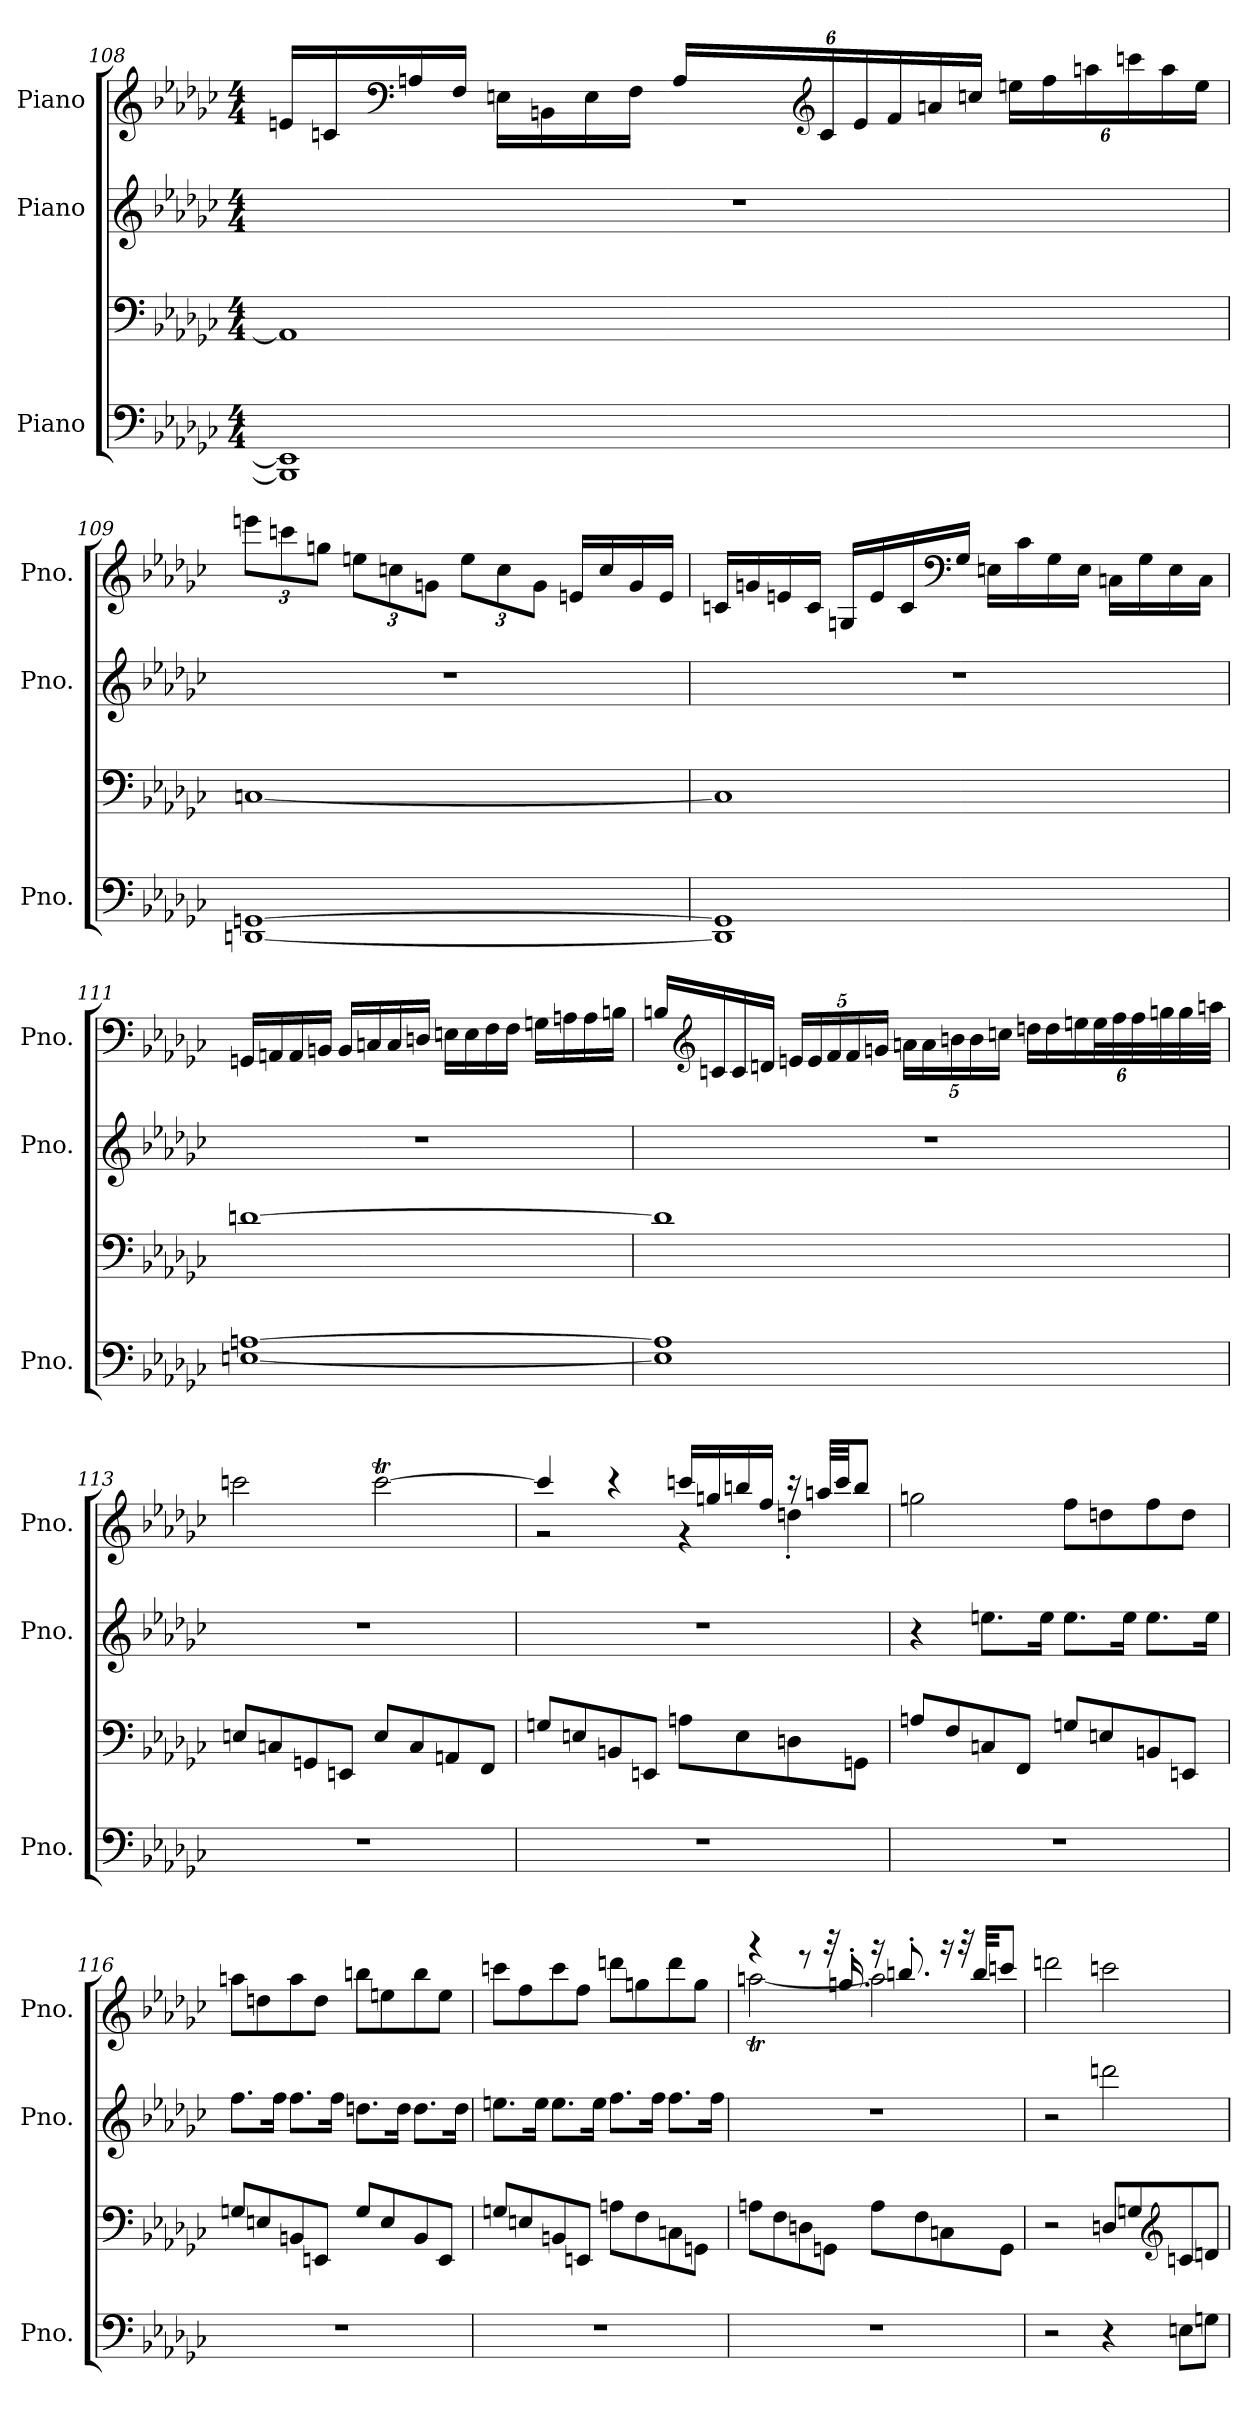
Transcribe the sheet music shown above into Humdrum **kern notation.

**kern	**kern	**kern	**kern
*part3	*part3	*part2	*part1
*staff4	*staff3	*staff2	*staff1
*I"Piano	*	*I"Piano	*I"Piano
*I'Pno.	*	*I'Pno.	*I'Pno.
!!LO:PB:g=z
*clefF4	*clefF4	*clefG2	*clefG2
*k[b-e-a-d-g-c-]	*k[b-e-a-d-g-c-]	*k[b-e-a-d-g-c-]	*k[b-e-a-d-g-c-]
*M4/4	*M4/4	*M4/4	*M4/4
=108	=108	=108	=108
1BBB] 1EE]	1AA]	1r	16en/LL
.	.	.	16cn/
*	*	*	*clefF4
.	.	.	16An/
.	.	.	16F/JJ
.	.	.	16En\LL
.	.	.	16BBn\
.	.	.	16E\
.	.	.	16F\JJ
*	*	*	*Xbrackettup
.	.	.	24A/LL
*	*	*	*clefG2
.	.	.	24c/
.	.	.	24e/
.	.	.	24f/
.	.	.	24an/
.	.	.	24ccn/JJ
.	.	.	24een\LL
.	.	.	24ff\
.	.	.	24aan\
.	.	.	24cccn\
.	.	.	24aa\
.	.	.	24ee\JJ
!!LO:LB:g=z
=109	=109	=109	=109
[1DDn [1GGn	[1Cn	1r	12eeen\L
.	.	.	12cccn\
.	.	.	12ggn\J
.	.	.	12een\L
.	.	.	12ccn\
.	.	.	12gn\J
.	.	.	12ee\L
.	.	.	12cc\
.	.	.	12g\J
.	.	.	16en/LL
.	.	.	16cc/
.	.	.	16g/
.	.	.	16e/JJ
=110	=110	=110	=110
1DD] 1GG]	1C]	1r	16cn/LL
.	.	.	16gn/
.	.	.	16en/
.	.	.	16c/JJ
.	.	.	16Gn/LL
.	.	.	16e/
.	.	.	16c/
*	*	*	*clefF4
.	.	.	16G/JJ
.	.	.	16En\LL
.	.	.	16c\
.	.	.	16G\
.	.	.	16E\JJ
.	.	.	16Cn\LL
.	.	.	16G\
.	.	.	16E\
.	.	.	16C\JJ
!!LO:LB:g=z
=111	=111	=111	=111
[1En [1An	[1dn	1r	16GGn/LL
.	.	.	16AAn/
.	.	.	16AA/
.	.	.	16BBn/JJ
.	.	.	16BB/LL
.	.	.	16Cn/
.	.	.	16C/
.	.	.	16Dn/JJ
.	.	.	16En\LL
.	.	.	16E\
.	.	.	16F\
.	.	.	16F\JJ
.	.	.	16Gn\LL
.	.	.	16An\
.	.	.	16A\
.	.	.	16Bn\JJ
!!LO:PB:g=z
=112	=112	=112	=112
1E] 1A]	1d]	1r	16Bn/LL
*	*	*	*clefG2
.	.	.	16cn/
.	.	.	16c/
.	.	.	16dn/JJ
.	.	.	20en/LL
.	.	.	20e/
.	.	.	20f/
.	.	.	20f/
.	.	.	20gn/JJ
.	.	.	20an\LL
.	.	.	20a\
.	.	.	20bn\
.	.	.	20b\
.	.	.	20ccn\JJ
.	.	.	24ddn\LL
.	.	.	24dd\
.	.	.	24een\
.	.	.	48ee\L
.	.	.	48ff\
.	.	.	48ff\
.	.	.	48ggn\
.	.	.	48gg\
.	.	.	48aan\JJJ
!!LO:LB:g=z
=113	=113	=113	=113
1r	8En/L	1r	2cccn\
.	8Cn/	.	.
.	8GGn/	.	.
.	8EEn/J	.	.
.	8E/L	.	[2ccct\
.	8C/	.	.
.	8AAn/	.	.
.	8FF/J	.	.
=114	=114	=114	=114
*	*	*	*^
1r	8Gn/L	1r	4ccc/]	2r
.	8En/	.	.	.
.	8BBn/	.	4r	.
.	8EEn/J	.	.	.
.	8An\L	.	16cccn/LL	4r
.	.	.	16ggn/	.
.	8E\	.	16bbn/	.
.	.	.	16ff/JJ	.
.	8Dn\	.	16r	4ddn'\
.	.	.	32aan/LLL	.
.	.	.	32ccc/JJ	.
.	8GGn\J	.	8bb/J	.
*	*	*	*v	*v
!!LO:LB:g=z
=115	=115	=115	=115
1r	8An/L	4r	2ggn\
.	8F/	.	.
.	8Cn/	8.een\L	.
.	8FF/J	.	.
.	.	16ee\Jk	.
.	8Gn/L	8.ee\L	8ff\L
.	8En/	.	8ddn\
.	.	16ee\Jk	.
.	8BBn/	8.ee\L	8ff\
.	8EEn/J	.	8dd\J
.	.	16ee\Jk	.
=116	=116	=116	=116
1r	8Gn/L	8.ff\L	8aan\L
.	8En/	.	8ddn\
.	.	16ff\Jk	.
.	8BBn/	8.ff\L	8aa\
.	8EEn/J	.	8dd\J
.	.	16ff\Jk	.
.	8G/L	8.ddn\L	8bbn\L
.	8E/	.	8een\
.	.	16dd\Jk	.
.	8BB/	8.dd\L	8bb\
.	8EE/J	.	8ee\J
.	.	16dd\Jk	.
!!LO:PB:g=z
=117	=117	=117	=117
1r	8Gn/L	8.een\L	8cccn\L
.	8En/	.	8ff\
.	.	16ee\Jk	.
.	8BBn/	8.ee\L	8ccc\
.	8EEn/J	.	8ff\J
.	.	16ee\Jk	.
.	8An\L	8.ff\L	8dddn\L
.	8F\	.	8ggn\
.	.	16ff\Jk	.
.	8Cn\	8.ff\L	8ddd\
.	8GGn\J	.	8gg\J
.	.	16ff\Jk	.
=118	=118	=118	=118
*	*	*	*^
1r	8An\L	1r	4r	[2aant\
.	8F\	.	.	.
.	8Dn\	.	8r	.
.	8GGn\J	.	32r	.
.	.	.	16.ggn'/	.
.	8A\L	.	16r	2aa\]
.	.	.	8.bbn'/	.
.	8F\	.	.	.
.	8Cn\	.	16r	.
.	.	.	32r	.
.	.	.	32bb/KKL	.
.	8GG\J	.	8cccn/J	.
*	*	*	*v	*v
!!LO:LB:g=z
=119	=119	=119	=119
2r	2r	2r	2dddn\
4r	8Dn/L	2dddn\	2cccn\
.	8Gn/	.	.
*	*clefG2	*	*
8En\L	8cn/	.	.
8Gn\J	8dn/J	.	.
=	=	=	=
*-	*-	*-	*-
